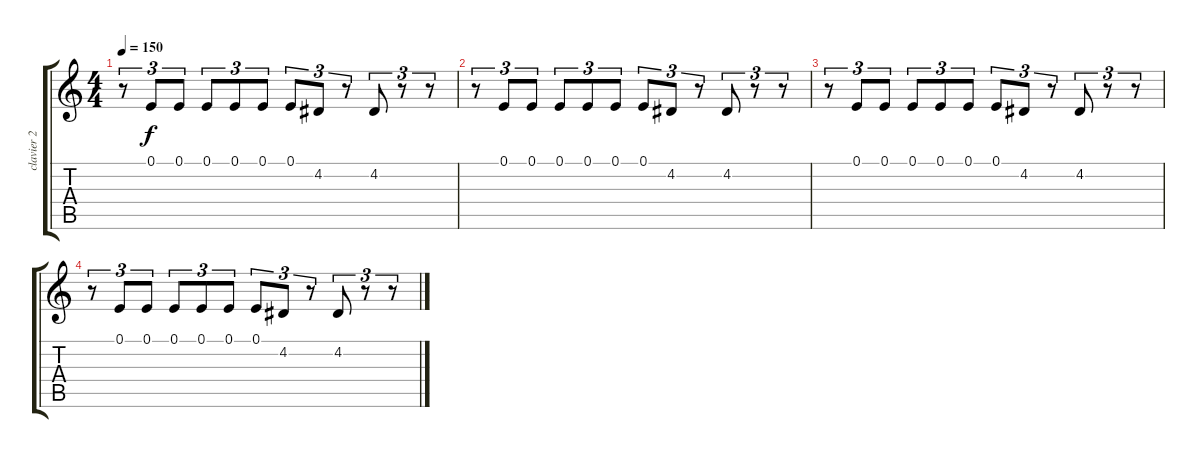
\track ("clavier 2" "clavier 2") {instrument synthbrass1}
\staff {score tabs}
\tuning (E4 B3 G3 D3 A2 E2) {hide}
\ts (4 4)
\tempo 150
\clef g2
\ks c
r.8{tu (3 2) dy f instrument synthbrass1} 0.1.8{tu (3 2)} 0.1.8{tu (3 2)} 0.1.8{tu (3 2)} 0.1.8{tu (3 2)} 0.1.8{tu (3 2)} 0.1.8{tu (3 2)} 4.2.8{tu (3 2)} r.8{tu (3 2)} 4.2.8{tu (3 2)} r.8{tu (3 2)} r.8{tu (3 2)} |
r.8{tu (3 2)} 0.1.8{tu (3 2)} 0.1.8{tu (3 2)} 0.1.8{tu (3 2)} 0.1.8{tu (3 2)} 0.1.8{tu (3 2)} 0.1.8{tu (3 2)} 4.2.8{tu (3 2)} r.8{tu (3 2)} 4.2.8{tu (3 2)} r.8{tu (3 2)} r.8{tu (3 2)} |
r.8{tu (3 2)} 0.1.8{tu (3 2)} 0.1.8{tu (3 2)} 0.1.8{tu (3 2)} 0.1.8{tu (3 2)} 0.1.8{tu (3 2)} 0.1.8{tu (3 2)} 4.2.8{tu (3 2)} r.8{tu (3 2)} 4.2.8{tu (3 2)} r.8{tu (3 2)} r.8{tu (3 2)} |
r.8{tu (3 2)} 0.1.8{tu (3 2)} 0.1.8{tu (3 2)} 0.1.8{tu (3 2)} 0.1.8{tu (3 2)} 0.1.8{tu (3 2)} 0.1.8{tu (3 2)} 4.2.8{tu (3 2)} r.8{tu (3 2)} 4.2.8{tu (3 2)} r.8{tu (3 2)} r.8{tu (3 2)}
